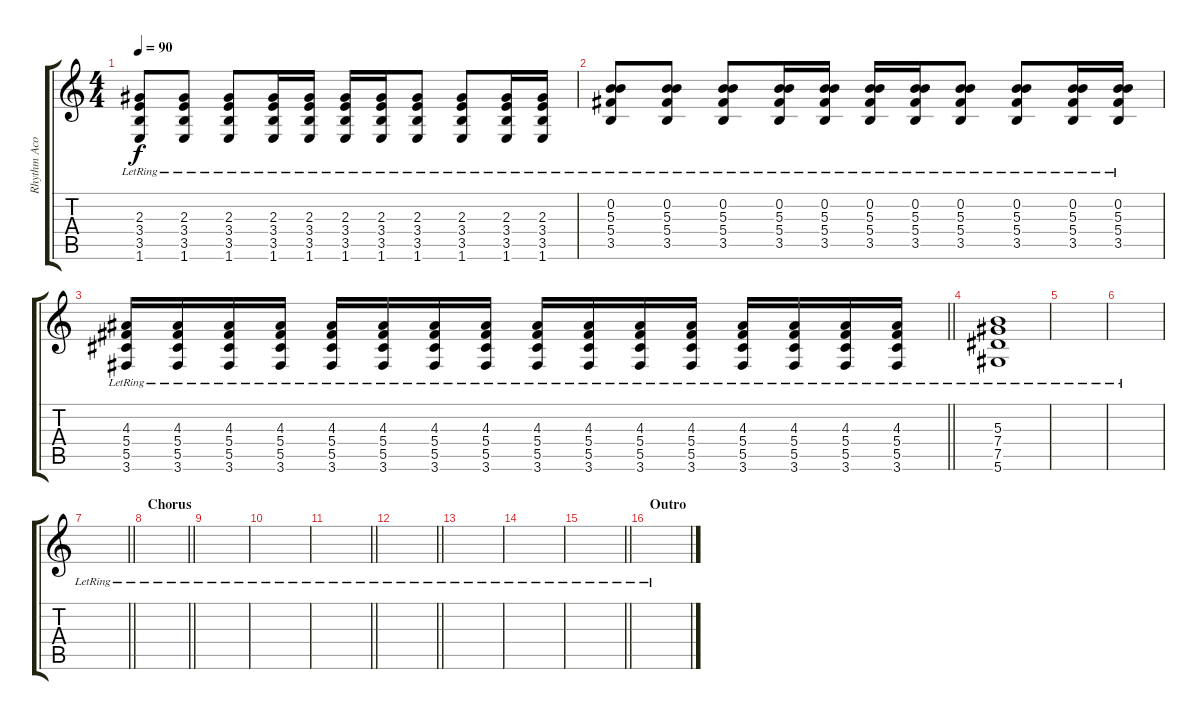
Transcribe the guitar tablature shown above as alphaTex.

\track ("Rhythm Acoustic Guitar" "Rhythm Aco") {instrument acousticguitarsteel}
\staff {score tabs}
\tuning (Eb4 B3 Gb3 Db3 Ab2 Eb2) {hide}
\ts (4 4)
\tempo 90
\clef g2
\ks c
(2.3{lr} 3.4{lr} 3.5{lr} 1.6{lr}).8{dy f} (2.3{lr} 3.4{lr} 3.5{lr} 1.6{lr}).8 (2.3{lr} 3.4{lr} 3.5{lr} 1.6{lr}).8 (2.3{lr} 3.4{lr} 3.5{lr} 1.6{lr}).16 (2.3{lr} 3.4{lr} 3.5{lr} 1.6{lr}).16 (2.3{lr} 3.4{lr} 3.5{lr} 1.6{lr}).16 (2.3{lr} 3.4{lr} 3.5{lr} 1.6{lr}).16 (2.3{lr} 3.4{lr} 3.5{lr} 1.6{lr}).8 (2.3{lr} 3.4{lr} 3.5{lr} 1.6{lr}).8 (2.3{lr} 3.4{lr} 3.5{lr} 1.6{lr}).16 (2.3{lr} 3.4{lr} 3.5{lr} 1.6{lr}).16 |
(0.2{lr} 5.3{lr} 5.4{lr} 3.5{lr}).8 (0.2{lr} 5.3{lr} 5.4{lr} 3.5{lr}).8 (0.2{lr} 5.3{lr} 5.4{lr} 3.5{lr}).8 (0.2{lr} 5.3{lr} 5.4{lr} 3.5{lr}).16 (0.2{lr} 5.3{lr} 5.4{lr} 3.5{lr}).16 (0.2{lr} 5.3{lr} 5.4{lr} 3.5{lr}).16 (0.2{lr} 5.3{lr} 5.4{lr} 3.5{lr}).16 (0.2{lr} 5.3{lr} 5.4{lr} 3.5{lr}).8 (0.2{lr} 5.3{lr} 5.4{lr} 3.5{lr}).8 (0.2{lr} 5.3{lr} 5.4{lr} 3.5{lr}).16 (0.2{lr} 5.3{lr} 5.4{lr} 3.5{lr}).16 |
\barLineRight lightlight
(4.3{lr} 5.4{lr} 5.5{lr} 3.6{lr}).16 (4.3{lr} 5.4{lr} 5.5{lr} 3.6{lr}).16 (4.3{lr} 5.4{lr} 5.5{lr} 3.6{lr}).16 (4.3{lr} 5.4{lr} 5.5{lr} 3.6{lr}).16 (4.3{lr} 5.4{lr} 5.5{lr} 3.6{lr}).16 (4.3{lr} 5.4{lr} 5.5{lr} 3.6{lr}).16 (4.3{lr} 5.4{lr} 5.5{lr} 3.6{lr}).16 (4.3{lr} 5.4{lr} 5.5{lr} 3.6{lr}).16 (4.3{lr} 5.4{lr} 5.5{lr} 3.6{lr}).16 (4.3{lr} 5.4{lr} 5.5{lr} 3.6{lr}).16 (4.3{lr} 5.4{lr} 5.5{lr} 3.6{lr}).16 (4.3{lr} 5.4{lr} 5.5{lr} 3.6{lr}).16 (4.3{lr} 5.4{lr} 5.5{lr} 3.6{lr}).16 (4.3{lr} 5.4{lr} 5.5{lr} 3.6{lr}).16 (4.3{lr} 5.4{lr} 5.5{lr} 3.6{lr}).16 (4.3{lr} 5.4{lr} 5.5{lr} 3.6{lr}).16 |
(5.3{lr} 7.4{lr} 7.5{lr} 5.6{lr}).1 |
|
|
\barLineRight lightlight
|
\section ("" "Chorus")
\barLineRight lightlight
|
|
|
\barLineRight lightlight
|
\barLineRight lightlight
|
|
|
\barLineRight lightlight
|
\section ("" "Outro")
